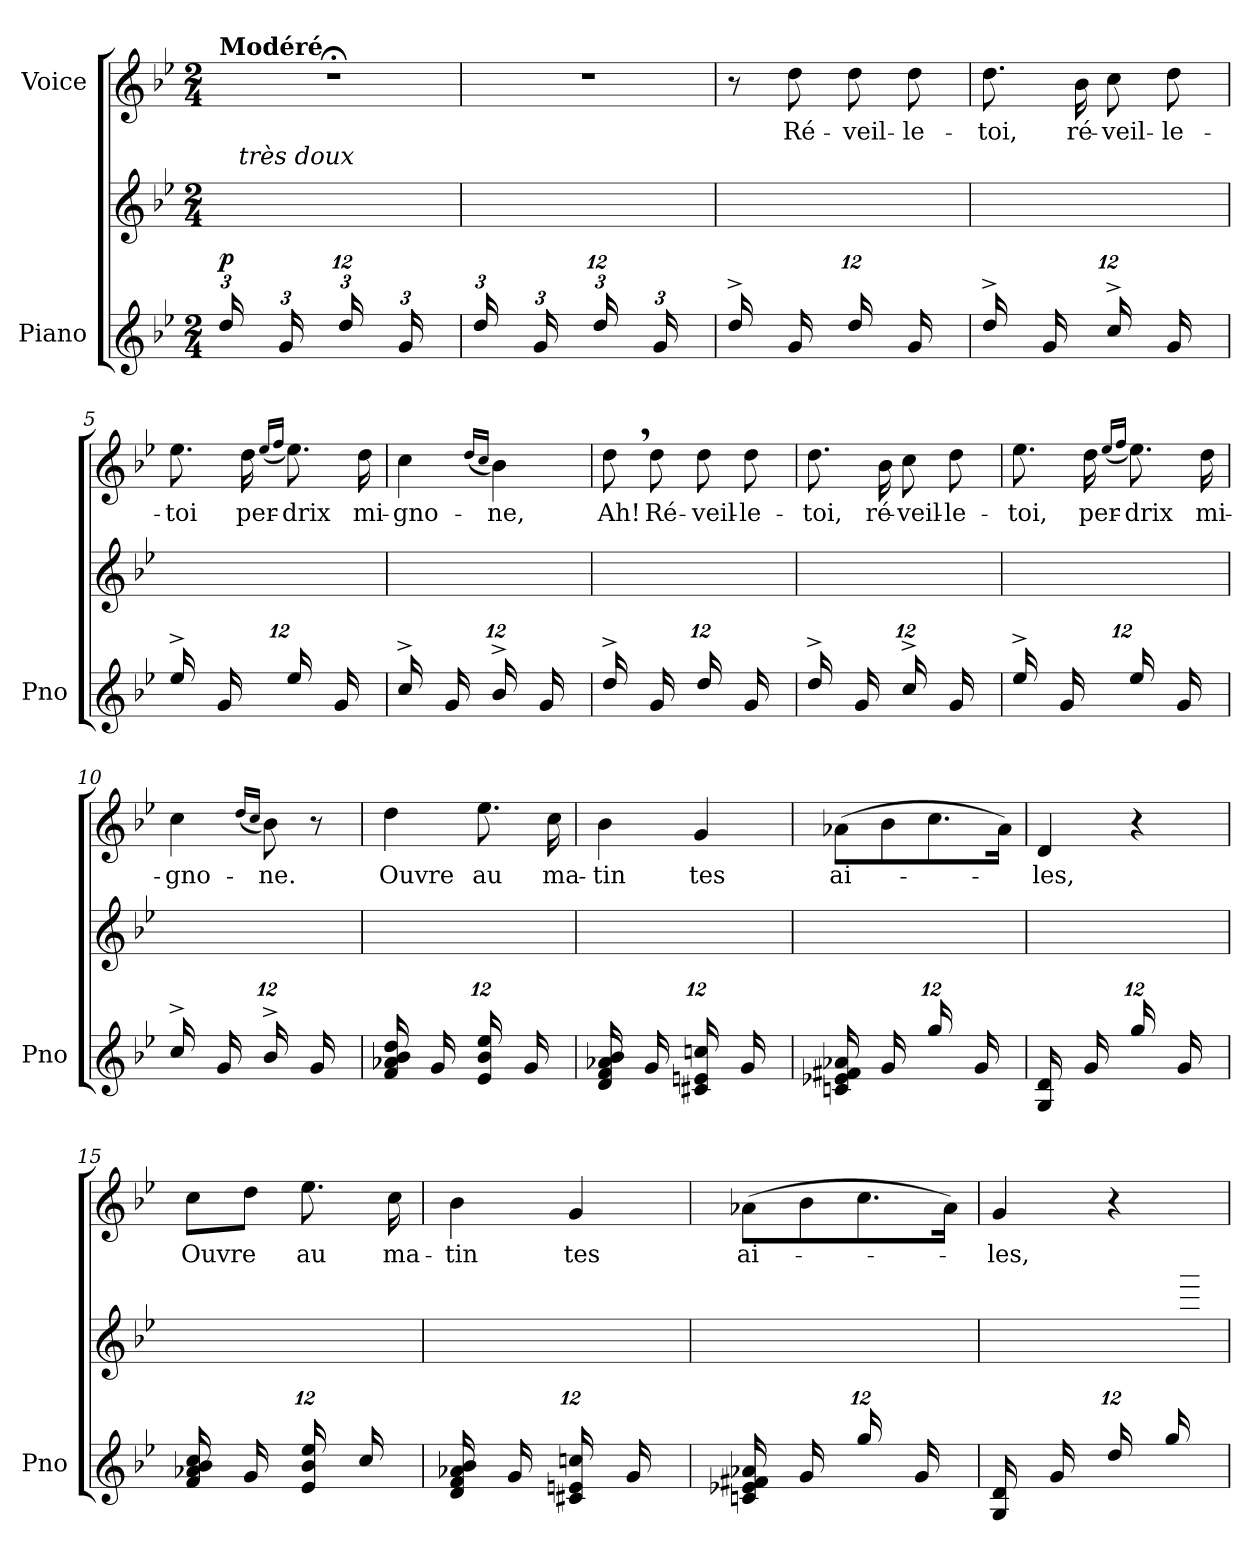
**kern	**kern	**dynam	**kern	**text
*part2	*part2	*part2	*part1	*part1
*staff3	*staff2	*staff2/3	*staff1	*staff1
*I"Piano	*	*	*I"Voice	*
*I'Pno	*	*	*	*
*clefG2	*clefG2	*	*clefG2	*
*k[b-e-]	*k[b-e-]	*	*k[b-e-]	*
*M2/4	*M2/4	*	*M2/4	*
*Xbrackettup	*	*	*	*
=1	=1	=1	=1	=1
*^	*	*	*	*
!	!	!	!	!LO:TX:a:B:t=Modéré	!
!	!	!	!LO:DY:b	!	!
24dd/LL	2ryy	24ryy	p	2r;<	.
!	!	!LO:TX:a:i:t=très doux	!	!	!
12ryy	.	24g\	.	.	.
.	.	24gg\	.	.	.
24g/	.	24ryy	.	.	.
12ryy	.	24gg\	.	.	.
.	.	24g\JJ	.	.	.
24dd/LL	.	24ryy	.	.	.
12ryy	.	24g\	.	.	.
.	.	24gg\	.	.	.
24g/	.	24ryy	.	.	.
12ryy	.	24gg\	.	.	.
.	.	24g\JJ	.	.	.
=2	=2	=2	=2	=2	=2
24dd/LL	2ryy	24ryy	.	2r	.
12ryy	.	24g\	.	.	.
.	.	24gg\	.	.	.
24g/	.	24ryy	.	.	.
12ryy	.	24gg\	.	.	.
.	.	24g\JJ	.	.	.
24dd/LL	.	24ryy	.	.	.
12ryy	.	24g\	.	.	.
.	.	24gg\	.	.	.
24g/	.	24ryy	.	.	.
12ryy	.	24gg\	.	.	.
.	.	24g\JJ	.	.	.
!!LO:LB:g=z
=3	=3	=3	=3	=3	=3
*Xtuplet	*	*	*	*	*
24dd^/LL	2ryy	24ryy	.	8r	.
12ryy	.	24g\	.	.	.
.	.	24gg\	.	.	.
!	!	!	!	!	!LO:LY:b
24g/	.	24ryy	.	8dd\	Ré-
12ryy	.	24gg\	.	.	.
.	.	24g\JJ	.	.	.
!	!	!	!	!	!LO:LY:b
24dd/LL	.	24ryy	.	8dd\	-veil-
12ryy	.	24g\	.	.	.
.	.	24gg\	.	.	.
!	!	!	!	!	!LO:LY:b
24g/	.	24ryy	.	8dd\	-le-
12ryy	.	24gg\	.	.	.
.	.	24g\JJ	.	.	.
=4	=4	=4	=4	=4	=4
!	!	!	!	!	!LO:LY:b
24dd^/LL	2ryy	24ryy	.	8.dd\	-toi,
12ryy	.	24g\	.	.	.
.	.	24gg\	.	.	.
24g/	.	24ryy	.	.	.
12ryy	.	24gg\	.	.	.
!	!	!	!	!	!LO:LY:b
.	.	.	.	16b-\	ré-
.	.	24g\JJ	.	.	.
!	!	!	!	!	!LO:LY:b
24cc^/LL	.	24ryy	.	8cc\	-veil-
12ryy	.	24g\	.	.	.
.	.	24gg\	.	.	.
!	!	!	!	!	!LO:LY:b
24g/	.	24ryy	.	8dd\	-le-
12ryy	.	24gg\	.	.	.
.	.	24g\JJ	.	.	.
=5	=5	=5	=5	=5	=5
!	!	!	!	!	!LO:LY:b
24ee-^/LL	2ryy	24ryy	.	8.ee-\	-toi
12ryy	.	24g\	.	.	.
.	.	24gg\	.	.	.
24g/	.	24ryy	.	.	.
12ryy	.	24gg\	.	.	.
!	!	!	!	!	!LO:LY:b
.	.	.	.	16dd\	per-
.	.	24g\JJ	.	.	.
.	.	.	.	(<16qee-/LL	.
.	.	.	.	16qff/JJ	.
!	!	!	!	!	!LO:LY:b
24ee-/LL	.	24ryy	.	8.ee-\)	-drix
12ryy	.	24g\	.	.	.
.	.	24gg\	.	.	.
24g/	.	24ryy	.	.	.
12ryy	.	24gg\	.	.	.
!	!	!	!	!	!LO:LY:b
.	.	.	.	16dd\	mi-
.	.	24g\JJ	.	.	.
!!LO:LB:g=z
=6	=6	=6	=6	=6	=6
!	!	!	!	!	!LO:LY:b
24cc^/LL	2ryy	24ryy	.	4cc\	-gno-
12ryy	.	24g\	.	.	.
.	.	24gg\	.	.	.
24g/	.	24ryy	.	.	.
12ryy	.	24gg\	.	.	.
.	.	24g\JJ	.	.	.
.	.	.	.	(<16qdd/LL	.
.	.	.	.	16qcc/JJ	.
!	!	!	!	!	!LO:LY:b
24b-^/LL	.	24ryy	.	4b-\)	-ne,
12ryy	.	24g\	.	.	.
.	.	24gg\	.	.	.
24g/	.	24ryy	.	.	.
12ryy	.	24gg\	.	.	.
.	.	24g\JJ	.	.	.
=7	=7	=7	=7	=7	=7
!	!	!	!	!	!LO:LY:b
24dd^/LL	2ryy	24ryy	.	8dd,\	Ah!
12ryy	.	24g\	.	.	.
.	.	24gg\	.	.	.
!	!	!	!	!	!LO:LY:b
24g/	.	24ryy	.	8dd\	Ré-
12ryy	.	24gg\	.	.	.
.	.	24g\JJ	.	.	.
!	!	!	!	!	!LO:LY:b
24dd/LL	.	24ryy	.	8dd\	-veil-
12ryy	.	24g\	.	.	.
.	.	24gg\	.	.	.
!	!	!	!	!	!LO:LY:b
24g/	.	24ryy	.	8dd\	-le-
12ryy	.	24gg\	.	.	.
.	.	24g\JJ	.	.	.
=8	=8	=8	=8	=8	=8
!	!	!	!	!	!LO:LY:b
24dd^/LL	2ryy	24ryy	.	8.dd\	-toi,
12ryy	.	24g\	.	.	.
.	.	24gg\	.	.	.
24g/	.	24ryy	.	.	.
12ryy	.	24gg\	.	.	.
!	!	!	!	!	!LO:LY:b
.	.	.	.	16b-\	ré-
.	.	24g\JJ	.	.	.
!	!	!	!	!	!LO:LY:b
24cc^/LL	.	24ryy	.	8cc\	-veil-
12ryy	.	24g\	.	.	.
.	.	24gg\	.	.	.
!	!	!	!	!	!LO:LY:b
24g/	.	24ryy	.	8dd\	-le-
12ryy	.	24gg\	.	.	.
.	.	24g\JJ	.	.	.
!!LO:PB:g=z
=9	=9	=9	=9	=9	=9
!	!	!	!	!	!LO:LY:b
24ee-^/LL	2ryy	24ryy	.	8.ee-\	-toi,
12ryy	.	24g\	.	.	.
.	.	24gg\	.	.	.
24g/	.	24ryy	.	.	.
12ryy	.	24gg\	.	.	.
!	!	!	!	!	!LO:LY:b
.	.	.	.	16dd\	per-
.	.	24g\JJ	.	.	.
.	.	.	.	(<16qee-/LL	.
.	.	.	.	16qff/JJ	.
!	!	!	!	!	!LO:LY:b
24ee-/LL	.	24ryy	.	8.ee-\)	-drix
12ryy	.	24g\	.	.	.
.	.	24gg\	.	.	.
24g/	.	24ryy	.	.	.
12ryy	.	24gg\	.	.	.
!	!	!	!	!	!LO:LY:b
.	.	.	.	16dd\	mi-
.	.	24g\JJ	.	.	.
=10	=10	=10	=10	=10	=10
!	!	!	!	!	!LO:LY:b
24cc^/LL	2ryy	24ryy	.	4cc\	-gno-
12ryy	.	24g\	.	.	.
.	.	24gg\	.	.	.
24g/	.	24ryy	.	.	.
12ryy	.	24gg\	.	.	.
.	.	24g\JJ	.	.	.
.	.	.	.	(<16qdd/LL	.
.	.	.	.	16qcc/JJ	.
!	!	!	!	!	!LO:LY:b
24b-^/LL	.	24ryy	.	8b-\)	-ne.
12ryy	.	24g\	.	.	.
.	.	24gg\	.	.	.
24g/	.	24ryy	.	8r	.
12ryy	.	24gg\	.	.	.
.	.	24g\JJ	.	.	.
=11	=11	=11	=11	=11	=11
!	!	!	!	!	!LO:LY:b
24f/ 24a-X/ 24b-/ 24dd/LL	2ryy	24ryy	.	4dd\	Ouvre
12ryy	.	24g\	.	.	.
.	.	24gg\	.	.	.
24g/	.	24ryy	.	.	.
12ryy	.	24gg\	.	.	.
.	.	24g\JJ	.	.	.
!	!	!	!	!	!LO:LY:b
24e-/ 24b-/ 24ee-/LL	.	24ryy	.	8.ee-\	au
12ryy	.	24g\	.	.	.
.	.	24gg\	.	.	.
24g/	.	24ryy	.	.	.
12ryy	.	24gg\	.	.	.
!	!	!	!	!	!LO:LY:b
.	.	.	.	16cc\	ma-
.	.	24g\JJ	.	.	.
!!LO:LB:g=z
=12	=12	=12	=12	=12	=12
!	!	!	!	!	!LO:LY:b
24d/ 24f/ 24a-X/ 24b-/LL	2ryy	24ryy	.	4b-\	-tin
12ryy	.	24g\	.	.	.
.	.	24gg\	.	.	.
24g/	.	24ryy	.	.	.
12ryy	.	24gg\	.	.	.
.	.	24g\JJ	.	.	.
!	!	!	!	!	!LO:LY:b
24c#X/ 24en/ 24ccn/LL	.	24ryy	.	4g/	tes
12ryy	.	24g\	.	.	.
.	.	24gg\	.	.	.
24g/	.	24ryy	.	.	.
12ryy	.	24gg\	.	.	.
.	.	24g\JJ	.	.	.
=13	=13	=13	=13	=13	=13
!	!	!	!	!	!LO:LY:b
24cn/ 24e-X/ 24f#X/ 24a-X/LL	2ryy	24ryy	.	(>8a-X\L	ai-
12ryy	.	24g\	.	.	.
.	.	24gg\	.	.	.
24g/	.	24ryy	.	8b-\	.
12ryy	.	24gg\	.	.	.
.	.	24g\JJ	.	.	.
24gg/LL	.	24ryy	.	8.cc\	.
12ryy	.	24g\	.	.	.
.	.	24gg\	.	.	.
24g/	.	24ryy	.	.	.
12ryy	.	24gg\	.	.	.
.	.	.	.	16a-\Jk)	.
.	.	24g\JJ	.	.	.
=14	=14	=14	=14	=14	=14
!	!	!	!	!	!LO:LY:b
24G/ 24d/LL	2ryy	24ryy	.	4d/	-les,
12ryy	.	24g\	.	.	.
.	.	24gg\	.	.	.
24g/	.	24ryy	.	.	.
12ryy	.	24gg\	.	.	.
.	.	24g\JJ	.	.	.
24gg/LL	.	24ryy	.	4r	.
12ryy	.	24g\	.	.	.
.	.	24gg\	.	.	.
24g/	.	24ryy	.	.	.
12ryy	.	24gg\	.	.	.
.	.	24g\JJ	.	.	.
!!LO:LB:g=z
=15	=15	=15	=15	=15	=15
!	!	!	!	!	!LO:LY:b
24f/ 24a-X/ 24b-/ 24cc/LL	2ryy	24ryy	.	8cc\L	Ouvre
12ryy	.	24g\	.	.	.
.	.	24gg\	.	.	.
24g/	.	24ryy	.	8dd\J	.
12ryy	.	24gg\	.	.	.
.	.	24g\JJ	.	.	.
!	!	!	!	!	!LO:LY:b
24e-/ 24b-/ 24ee-/LL	.	24ryy	.	8.ee-\	au
12ryy	.	24g\	.	.	.
.	.	24gg\	.	.	.
24cc/	.	24ryy	.	.	.
12ryy	.	24gg\	.	.	.
!	!	!	!	!	!LO:LY:b
.	.	.	.	16cc\	ma-
.	.	24g\JJ	.	.	.
=16	=16	=16	=16	=16	=16
!	!	!	!	!	!LO:LY:b
24d/ 24f/ 24a-X/ 24b-/LL	2ryy	24ryy	.	4b-\	-tin
12ryy	.	24g\	.	.	.
.	.	24gg\	.	.	.
24g/	.	24ryy	.	.	.
12ryy	.	24gg\	.	.	.
.	.	24g\JJ	.	.	.
!	!	!	!	!	!LO:LY:b
24c#X/ 24en/ 24ccn/LL	.	24ryy	.	4g/	tes
12ryy	.	24g\	.	.	.
.	.	24gg\	.	.	.
24g/	.	24ryy	.	.	.
12ryy	.	24gg\	.	.	.
.	.	24g\JJ	.	.	.
=17	=17	=17	=17	=17	=17
!	!	!	!	!	!LO:LY:b
24cn/ 24e-X/ 24f#X/ 24a-X/LL	2ryy	24ryy	.	(>8a-X\L	ai-
12ryy	.	24g\	.	.	.
.	.	24gg\	.	.	.
24g/	.	24ryy	.	8b-\	.
12ryy	.	24gg\	.	.	.
.	.	24g\JJ	.	.	.
24gg/LL	.	24ryy	.	8.cc\	.
12ryy	.	24g\	.	.	.
.	.	24gg\	.	.	.
24g/	.	24ryy	.	.	.
12ryy	.	24gg\	.	.	.
.	.	.	.	16a-\Jk)	.
.	.	24g\JJ	.	.	.
!!LO:LB:g=z
=18	=18	=18	=18	=18	=18
!	!	!	!	!	!LO:LY:b
24G/ 24d/LL	2ryy	24ryy	.	4g/	-les,
12ryy	.	24g\	.	.	.
.	.	24gg\	.	.	.
24g/	.	24ryy	.	.	.
12ryy	.	24gg\	.	.	.
.	.	24g\JJ	.	.	.
24dd/LL	.	24ryy	.	4r	.
12ryy	.	24g\	.	.	.
.	.	24gg\	.	.	.
24gg/	.	24ryy	.	.	.
12ryy	.	24ggg\	.	.	.
.	.	24g\JJ	.	.	.
*v	*v	*	*	*	*
=	=	=	=	=
*-	*-	*-	*-	*-
